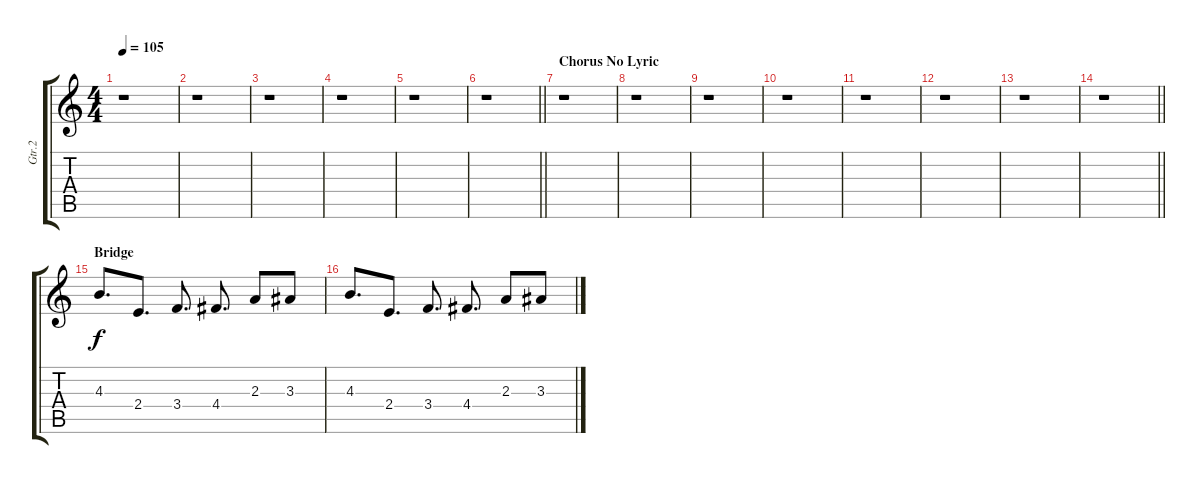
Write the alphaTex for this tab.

\track ("Gtr.2" "Gtr.2") {instrument distortionguitar}
\staff {score tabs}
\tuning (E4 B3 G3 D3 A2 E2) {hide}
\ts (4 4)
\tempo 105
\clef g2
\ks c
r.1{dy f} |
r.1 |
r.1 |
r.1 |
r.1 |
\barLineRight lightlight
r.1 |
\section ("" "Chorus No Lyric")
r.1 |
r.1 |
r.1 |
r.1 |
r.1 |
r.1 |
r.1 |
\barLineRight lightlight
r.1 |
\section ("" "Bridge")
4.3.8{d} 2.4.8{d} 3.4.8{d} 4.4.8{d} 2.3.8 3.3.8 |
4.3.8{d} 2.4.8{d} 3.4.8{d} 4.4.8{d} 2.3.8 3.3.8
